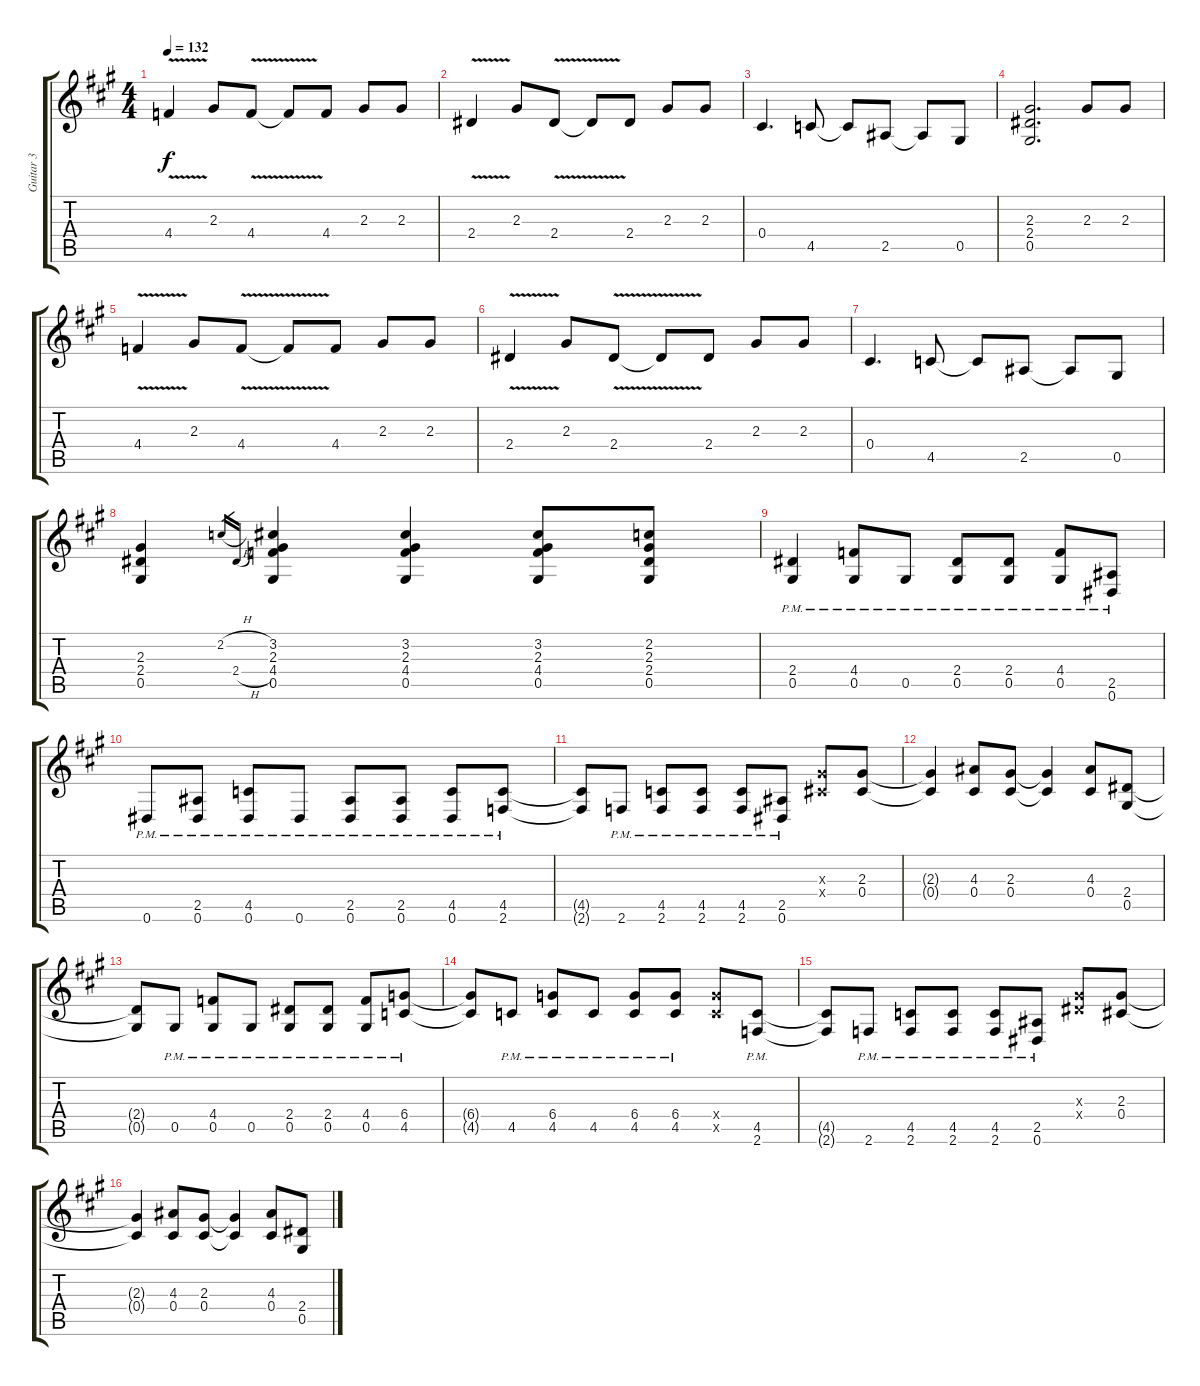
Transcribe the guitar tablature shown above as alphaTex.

\track ("Guitar 3" "Guitar 3") {instrument distortionguitar}
\staff {score tabs}
\tuning (Eb4 Bb3 Gb3 Db3 Ab2 Eb2) {hide}
\ts (4 4)
\tempo 132
\clef g2
\ks a
4.4{v}.4{dy f} 2.3.8 4.4{v}.8 4.4{t}.8 4.4.8 2.3.8 2.3.8 |
2.4{v}.4 2.3.8 2.4{v}.8 2.4{t}.8 2.4.8 2.3.8 2.3.8 |
0.4.4{d} 4.5.8 4.5{t}.8 2.5.8 2.5{t}.8 0.5.8 |
(2.3 2.4 0.5).2{d} 2.3.8 2.3.8 |
4.4{v}.4 2.3.8 4.4{v}.8 4.4{t}.8 4.4.8 2.3.8 2.3.8 |
2.4{v}.4 2.3.8 2.4{v}.8 2.4{t}.8 2.4.8 2.3.8 2.3.8 |
0.4.4{d} 4.5.8 4.5{t}.8 2.5.8 2.5{t}.8 0.5.8 |
(2.3 2.4 0.5).4 2.2{h}.16{gr} 2.4{h}.16{gr} (3.2 2.3 4.4 0.5).4 (3.2 2.3 4.4 0.5).4 (3.2 2.3 4.4 0.5).8 (2.2 2.3 2.4 0.5).8 |
(2.4{pm} 0.5{pm}).4 (4.4{pm} 0.5{pm}).8 0.5{pm}.8 (2.4{pm} 0.5{pm}).8 (2.4{pm} 0.5{pm}).8 (4.4{pm} 0.5{pm}).8 (2.5{pm} 0.6{pm}).8 |
0.6{pm}.8 (2.5{pm} 0.6{pm}).8 (4.5{pm} 0.6{pm}).8 0.6{pm}.8 (2.5{pm} 0.6{pm}).8 (2.5{pm} 0.6{pm}).8 (4.5{pm} 0.6{pm}).8 (4.5{pm} 2.6{pm}).8 |
(4.5{t} 2.6{t}).8 2.6{pm}.8 (4.5{pm} 2.6{pm}).8 (4.5{pm} 2.6{pm}).8 (4.5{pm} 2.6{pm}).8 (2.5{pm} 0.6{pm}).8 (2.3{x} 0.4{x}).8 (2.3 0.4).8 |
(2.3{t} 0.4{t}).4 (4.3 0.4).8 (2.3 0.4).8 (2.3{t} 0.4{t}).4 (4.3 0.4).8 (2.4 0.5).8 |
(2.4{t} 0.5{t}).8 0.5{pm}.8 (4.4{pm} 0.5{pm}).8 0.5{pm}.8 (2.4{pm} 0.5{pm}).8 (2.4{pm} 0.5{pm}).8 (4.4{pm} 0.5{pm}).8 (6.4{pm} 4.5{pm}).8 |
(6.4{t} 4.5{t}).8 4.5{pm}.8 (6.4{pm} 4.5{pm}).8 4.5{pm}.8 (6.4{pm} 4.5{pm}).8 (6.4{pm} 4.5{pm}).8 (6.4{x} 4.5{x}).8 (4.5{pm} 2.6{pm}).8 |
(4.5{t} 2.6{t}).8 2.6{pm}.8 (4.5{pm} 2.6{pm}).8 (4.5{pm} 2.6{pm}).8 (4.5{pm} 2.6{pm}).8 (2.5{pm} 0.6{pm}).8 (2.3{x} 2.4{x}).8 (2.3 0.4).8 |
(2.3{t} 0.4{t}).4 (4.3 0.4).8 (2.3 0.4).8 (2.3{t} 0.4{t}).4 (4.3 0.4).8 (2.4 0.5).8
